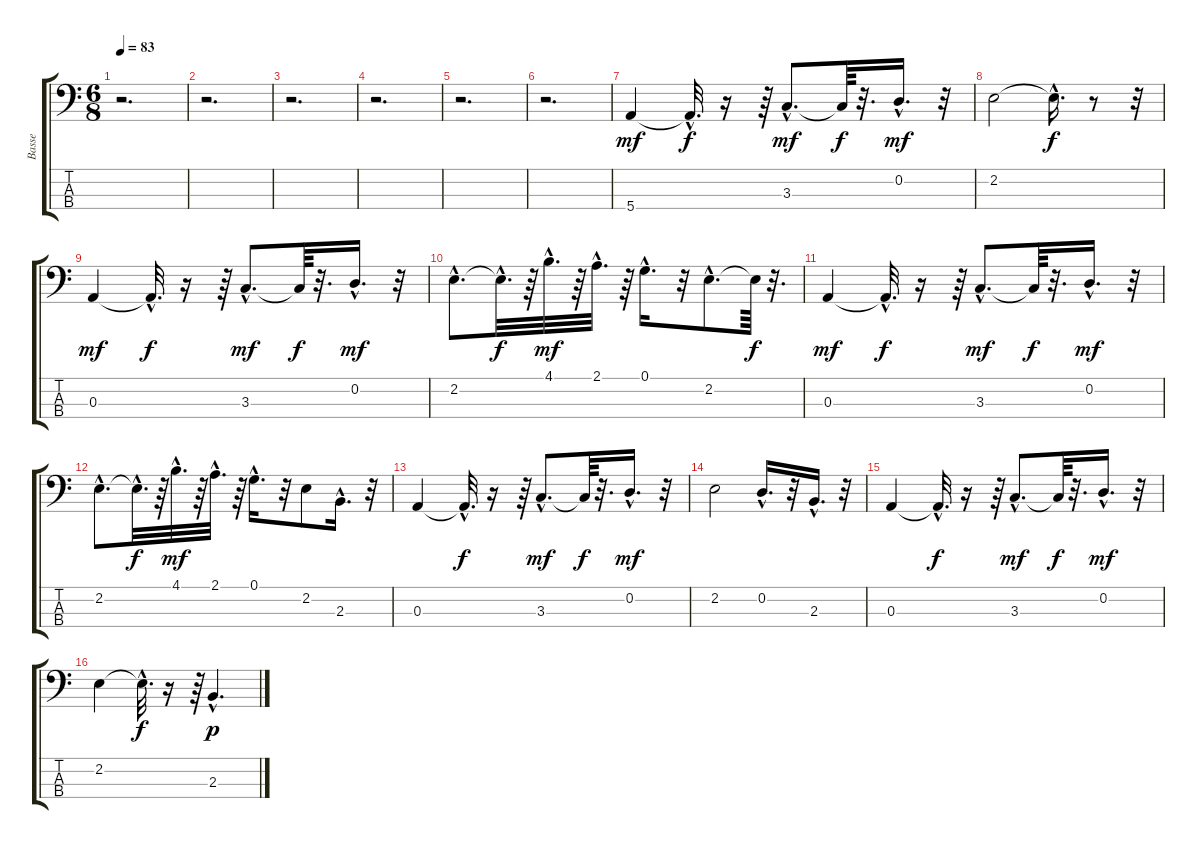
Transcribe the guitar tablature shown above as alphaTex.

\track ("Basse" "Basse") {instrument acousticbass}
\staff {score tabs}
\tuning (G2 D2 A1 E1) {hide}
\ts (6 8)
\tempo 83
\clef f4
\ks c
r.2{d dy mf instrument acousticbass} |
r.2{d} |
r.2{d} |
r.2{d} |
r.2{d} |
r.2{d} |
5.4.4 5.4{hac t}.32{d dy f} r.16 r.64 3.3{hac}.8{d dy mf} 3.3{t}.64{dy f} r.32{d} 0.2{hac}.16{d dy mf} r.32 |
2.2.2 2.2{hac t}.16{d dy f} r.8 r.32 |
0.3.4{dy mf} 0.3{hac t}.32{d dy f} r.16 r.64 3.3{hac}.8{d dy mf} 3.3{t}.64{dy f} r.32{d} 0.2{hac}.16{d dy mf} r.32 |
2.2{hac}.8{d} 2.2{hac t}.32{d dy f} r.64 4.1{hac}.32{d dy mf} r.64 2.1{hac}.32{d} r.64 0.1{hac}.16{d} r.32 2.2{hac}.8{d} 2.2{t}.64{dy f} r.32{d} |
0.3.4{dy mf} 0.3{hac t}.32{d dy f} r.16 r.64 3.3{hac}.8{d dy mf} 3.3{t}.64{dy f} r.32{d} 0.2{hac}.16{d dy mf} r.32 |
2.2{hac}.8{d} 2.2{hac t}.32{d dy f} r.64 4.1{hac}.32{d dy mf} r.64 2.1{hac}.32{d} r.64 0.1{hac}.16{d} r.32 2.2.8 2.3{hac}.16{d} r.32 |
0.3.4 0.3{hac t}.32{d dy f} r.16 r.64 3.3{hac}.8{d dy mf} 3.3{t}.64{dy f} r.32{d} 0.2{hac}.16{d dy mf} r.32 |
2.2.2 0.2{hac}.16{d} r.32 2.3{hac}.16{d} r.32 |
0.3.4 0.3{hac t}.32{d dy f} r.16 r.64 3.3{hac}.8{d dy mf} 3.3{t}.64{dy f} r.32{d} 0.2{hac}.16{d dy mf} r.32 |
2.2.4 2.2{hac t}.32{d dy f} r.16 r.64 2.3{hac}.4{d dy p}
